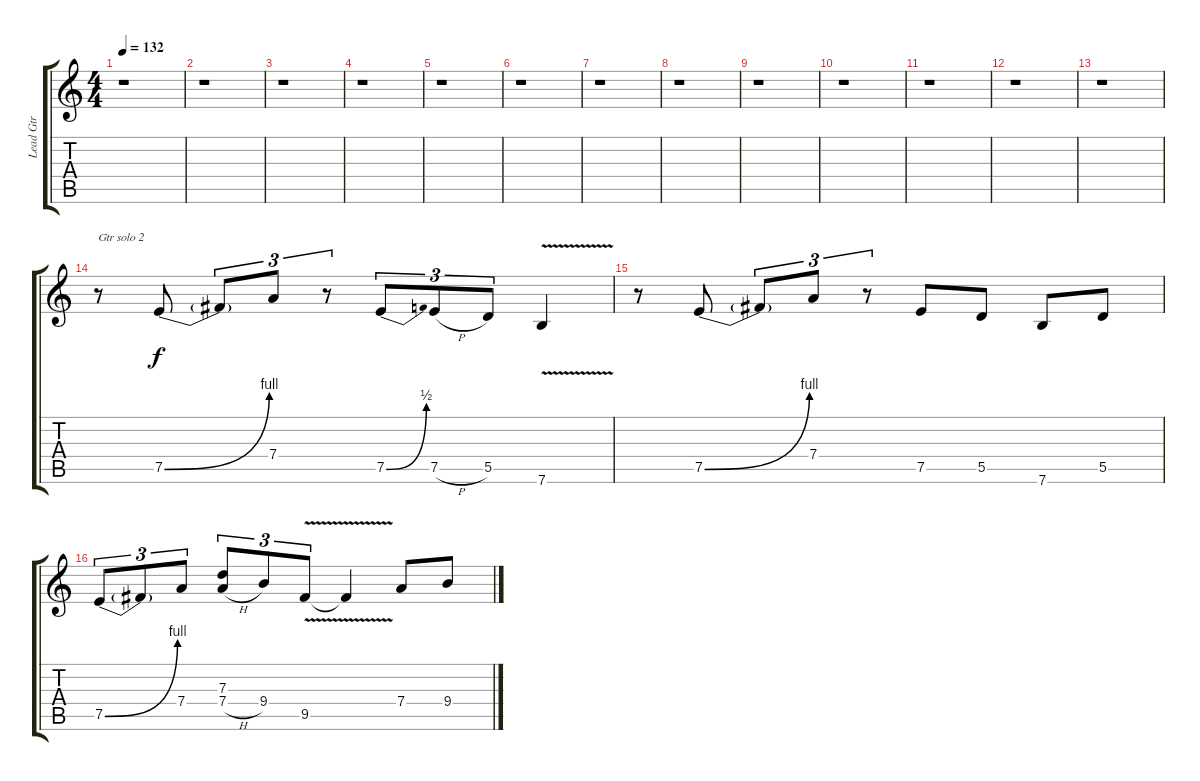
\track ("Lead Gtr" "Lead Gtr") {instrument distortionguitar}
\staff {score tabs}
\tuning (E4 B3 G3 D3 A2 E2) {hide}
\ts (4 4)
\tempo 132
\clef g2
\ks c
r.1{dy f} |
r.1 |
r.1 |
r.1 |
r.1 |
r.1 |
r.1 |
r.1 |
r.1 |
r.1 |
r.1 |
r.1 |
r.1 |
r.8{txt "Gtr solo 2"} 7.5{be (bend 0 0 60 4)}.8 7.5{t}.8{tu (3 2)} 7.4.8{tu (3 2)} r.8{tu (3 2)} 7.5{be (bend 0 0 60 2)}.8{tu (3 2)} 7.5{h}.8{tu (3 2)} 5.5.8{tu (3 2)} 7.6{v}.4 |
r.8 7.5{be (bend 0 0 60 4)}.8 7.5{t}.8{tu (3 2)} 7.4.8{tu (3 2)} r.8{tu (3 2)} 7.5.8 5.5.8 7.6.8 5.5.8 |
7.5{be (bend 0 0 60 4)}.8{tu (3 2)} 7.5{t}.8{tu (3 2)} 7.4.8{tu (3 2)} (7.3 7.4{h}).8{tu (3 2)} 9.4.8{tu (3 2)} 9.5{v}.8{tu (3 2)} 9.5{t}.4 7.4.8 9.4.8
